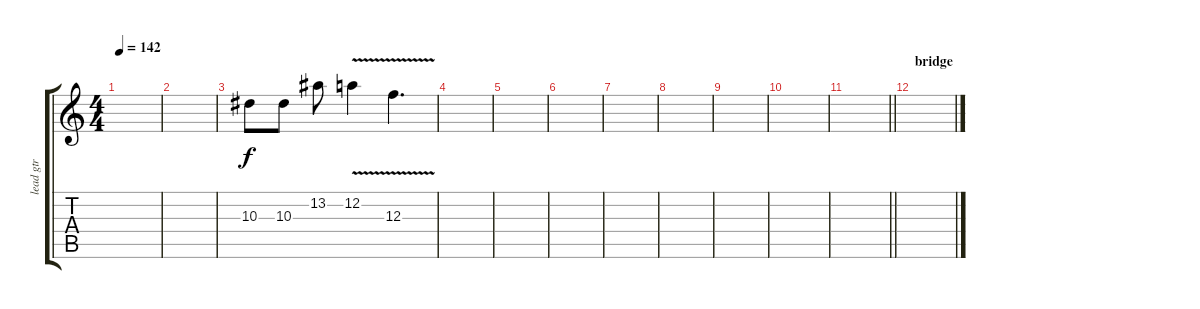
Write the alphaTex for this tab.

\track ("lead gtr" "lead gtr") {instrument overdrivenguitar}
\staff {score tabs}
\tuning (D4 A3 F3 C3 G2 C2) {hide}
\ts (4 4)
\tempo 142
\clef g2
\ks c
|
|
10.3.8{volume 12} 10.3.8 13.2.8 12.2{v}.4 12.3{v}.4{d} |
|
|
|
|
|
|
|
\barLineRight lightlight
|
\section ("" "bridge")
